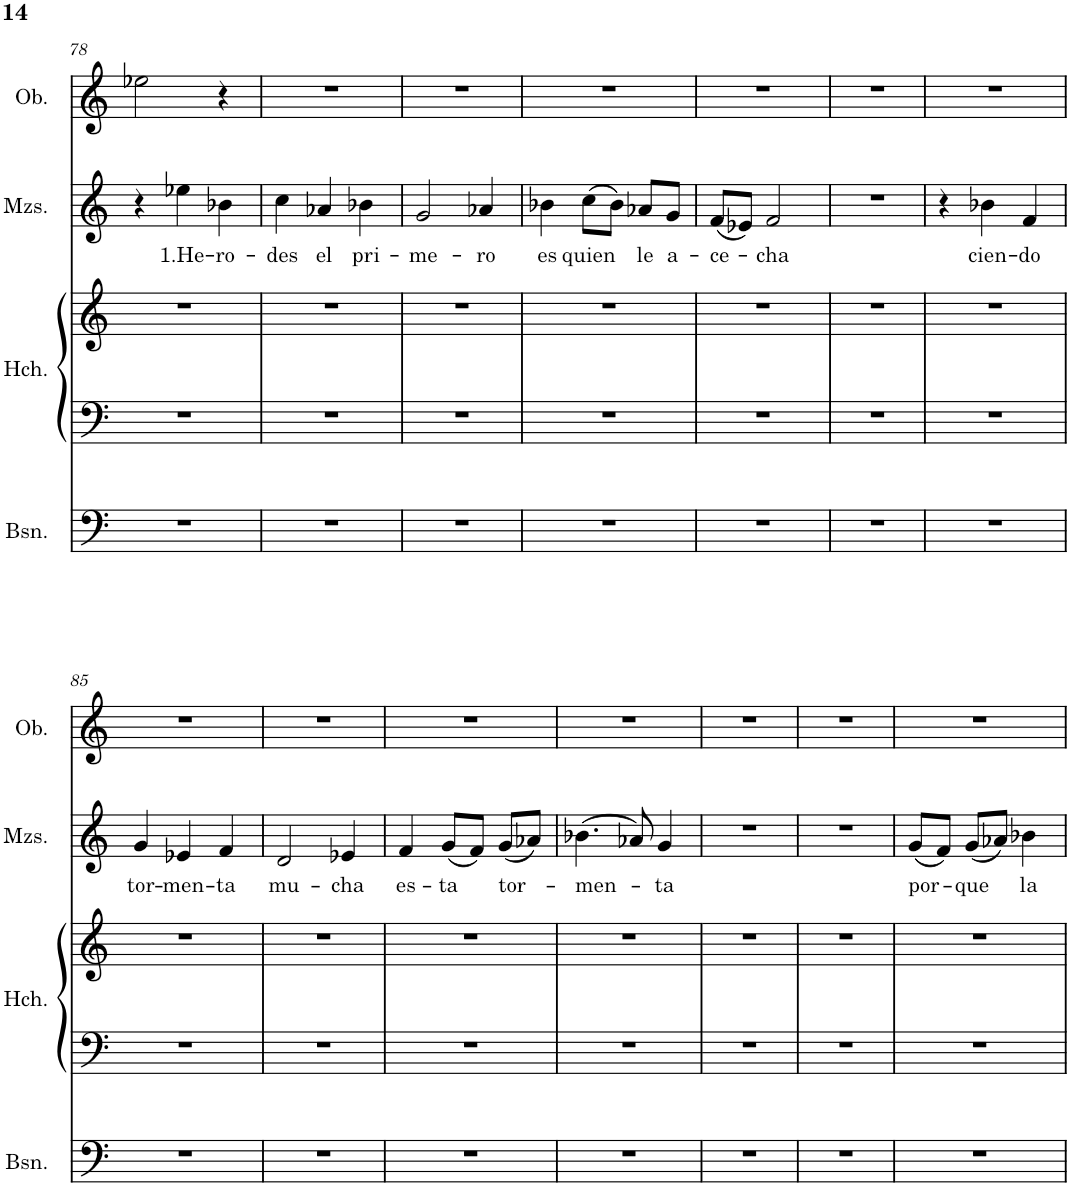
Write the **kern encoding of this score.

**kern	**kern	**kern	**kern	**text	**kern
*part4	*part3	*part3	*part2	*part2	*part1
*staff5	*staff4	*staff3	*staff2	*staff2	*staff1
*I"Bassoon	*I"Harpsichord	*	*I"Mezzo-soprano	*	*I"Oboe
*I'Bsn.	*I'Hch.	*	*I'Mzs.	*	*I'Ob.
!!LO:PB:g=z
*clefF4	*clefF4	*clefG2	*clefG2	*	*clefG2
*k[]	*k[]	*k[]	*k[]	*	*k[]
*M3/4	*M3/4	*M3/4	*M3/4	*	*M3/4
=78	=78	=78	=78	=78	=78
2.r	2.r	2.r	4r	.	2ee-X\
!	!	!	!	!LO:LY:b	!
.	.	.	4ee-X\	1.He-	.
!	!	!	!	!LO:LY:b	!
.	.	.	4b-X\	-ro-	4r
=79	=79	=79	=79	=79	=79
!	!	!	!	!LO:LY:b	!
2.r	2.r	2.r	4cc\	-des	2.r
!	!	!	!	!LO:LY:b	!
.	.	.	4a-X/	el	.
!	!	!	!	!LO:LY:b	!
.	.	.	4b-X\	pri-	.
=80	=80	=80	=80	=80	=80
!	!	!	!	!LO:LY:b	!
2.r	2.r	2.r	2g/	-me-	2.r
!	!	!	!	!LO:LY:b	!
.	.	.	4a-X/	-ro	.
=81	=81	=81	=81	=81	=81
!	!	!	!	!LO:LY:b	!
2.r	2.r	2.r	4b-X\	es	2.r
!	!	!	!	!LO:LY:b	!
.	.	.	(8cc\L	quien	.
.	.	.	8b-\J)	.	.
!	!	!	!	!LO:LY:b	!
.	.	.	8a-X/L	le	.
!	!	!	!	!LO:LY:b	!
.	.	.	8g/J	a-	.
=82	=82	=82	=82	=82	=82
!	!	!	!	!LO:LY:b	!
2.r	2.r	2.r	(8f/L	-ce-	2.r
.	.	.	8e-X/J)	.	.
!	!	!	!	!LO:LY:b	!
.	.	.	2f/	-cha	.
=83	=83	=83	=83	=83	=83
2.r	2.r	2.r	2.r	.	2.r
=84	=84	=84	=84	=84	=84
2.r	2.r	2.r	4r	.	2.r
!	!	!	!	!LO:LY:b	!
.	.	.	4b-X\	cien-	.
!	!	!	!	!LO:LY:b	!
.	.	.	4f/	-do	.
!!LO:LB:g=z
=85	=85	=85	=85	=85	=85
!	!	!	!	!LO:LY:b	!
2.r	2.r	2.r	4g/	tor-	2.r
!	!	!	!	!LO:LY:b	!
.	.	.	4e-X/	-men-	.
!	!	!	!	!LO:LY:b	!
.	.	.	4f/	-ta	.
=86	=86	=86	=86	=86	=86
!	!	!	!	!LO:LY:b	!
2.r	2.r	2.r	2d/	mu-	2.r
!	!	!	!	!LO:LY:b	!
.	.	.	4e-X/	-cha	.
=87	=87	=87	=87	=87	=87
!	!	!	!	!LO:LY:b	!
2.r	2.r	2.r	4f/	es-	2.r
!	!	!	!	!LO:LY:b	!
.	.	.	(8g/L	-ta	.
.	.	.	8f/J)	.	.
!	!	!	!	!LO:LY:b	!
.	.	.	(8g/L	tor-	.
.	.	.	8a-X/J)	.	.
=88	=88	=88	=88	=88	=88
!	!	!	!	!LO:LY:b	!
2.r	2.r	2.r	(4.b-X\	-men-	2.r
.	.	.	8a-X/)	.	.
!	!	!	!	!LO:LY:b	!
.	.	.	4g/	-ta	.
=89	=89	=89	=89	=89	=89
2.r	2.r	2.r	2.r	.	2.r
=90	=90	=90	=90	=90	=90
2.r	2.r	2.r	2.r	.	2.r
=91	=91	=91	=91	=91	=91
!	!	!	!	!LO:LY:b	!
2.r	2.r	2.r	(8g/L	por-	2.r
.	.	.	8f/J)	.	.
!	!	!	!	!LO:LY:b	!
.	.	.	(8g/L	-que	.
.	.	.	8a-X/J)	.	.
!	!	!	!	!LO:LY:b	!
.	.	.	4b-X\	la	.
=	=	=	=	=	=
*-	*-	*-	*-	*-	*-
